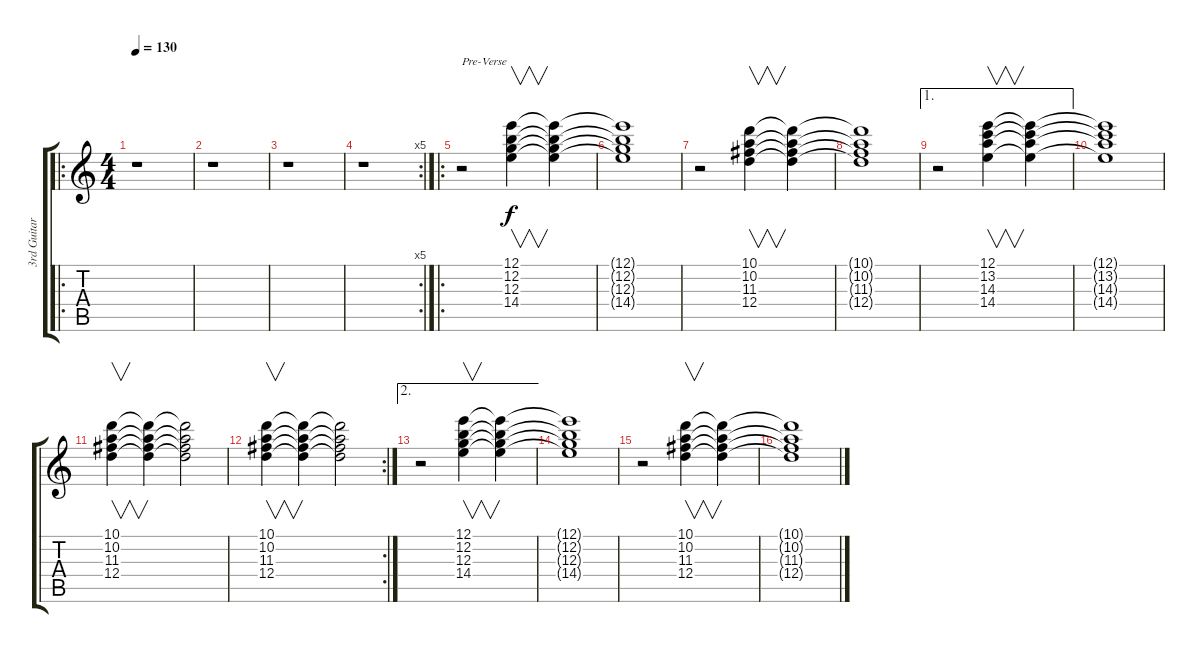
\track ("3rd Guitar" "3rd Guitar") {instrument electricguitarclean}
\staff {score tabs}
\tuning (E4 B3 G3 D3 A2 E2) {hide}
\ro
\ts (4 4)
\tempo 130
\clef g2
\ks c
r.1{dy f} |
r.1 |
r.1 |
\rc 5
r.1 |
\ro
r.2{txt "Pre-Verse"} (12.1 12.2 12.3 14.4).4{v} (12.1{t} 12.2{t} 12.3{t} 14.4{t}).4 |
(12.1{t} 12.2{t} 12.3{t} 14.4{t}).1 |
r.2 (10.1 10.2 11.3 12.4).4{v} (10.1{t} 10.2{t} 11.3{t} 12.4{t}).4 |
(10.1{t} 10.2{t} 11.3{t} 12.4{t}).1 |
\ae 1
r.2 (12.1 13.2 14.3 14.4).4{v} (12.1{t} 13.2{t} 14.3{t} 14.4{t}).4 |
(12.1{t} 13.2{t} 14.3{t} 14.4{t}).1 |
(10.1 10.2 11.3 12.4).4{v} (10.1{t} 10.2{t} 11.3{t} 12.4{t}).4 (10.1{t} 10.2{t} 11.3{t} 12.4{t}).2 |
\rc 2
(10.1 10.2 11.3 12.4).4{v} (10.1{t} 10.2{t} 11.3{t} 12.4{t}).4 (10.1{t} 10.2{t} 11.3{t} 12.4{t}).2 |
\ae 2
r.2 (12.1 12.2 12.3 14.4).4{v} (12.1{t} 12.2{t} 12.3{t} 14.4{t}).4 |
(12.1{t} 12.2{t} 12.3{t} 14.4{t}).1 |
r.2 (10.1 10.2 11.3 12.4).4{v} (10.1{t} 10.2{t} 11.3{t} 12.4{t}).4 |
(10.1{t} 10.2{t} 11.3{t} 12.4{t}).1
